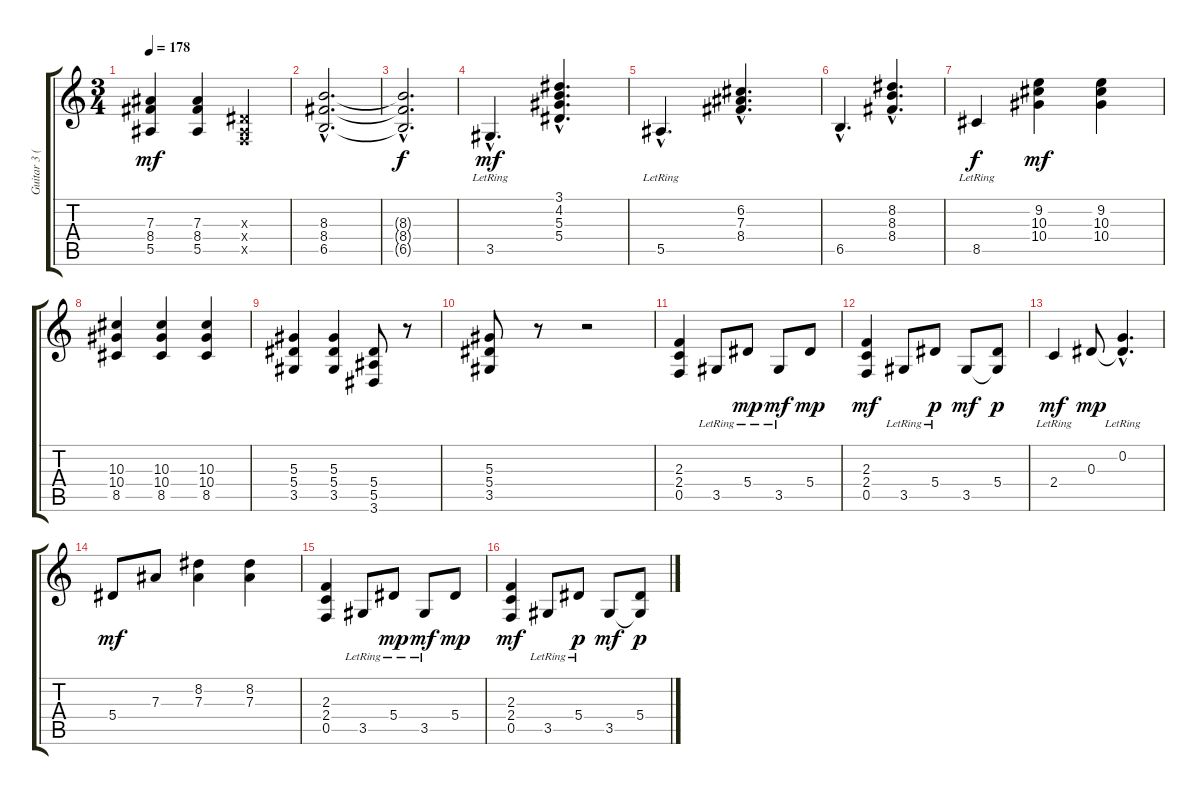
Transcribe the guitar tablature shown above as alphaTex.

\track ("Guitar 3 (Rhytm)" "Guitar 3 (") {instrument distortionguitar}
\staff {score tabs}
\tuning (C4 G3 Eb3 Bb2 F2 C2) {hide}
\ts (3 4)
\tempo 178
\clef g2
\ks c
(7.3 8.4 5.5).4{dy mf} (7.3 8.4 5.5).4 (0.3{x} 0.4{x} 0.5{x}).4 |
(8.3{hac} 8.4{hac} 6.5{hac}).2{d} |
(8.3{hac t} 8.4{hac t} 6.5{hac t}).2{d dy f} |
3.5{hac lr}.4{d dy mf} (3.1{hac} 4.2{hac} 5.3{hac} 5.4{hac}).4{d} |
5.5{hac lr}.4{d} (6.2{hac} 7.3{hac} 8.4{hac}).4{d} |
6.5{hac}.4{d} (8.2{hac} 8.3{hac} 8.4{hac}).4{d} |
8.5{lr}.4{dy f} (9.2 10.3 10.4).4{dy mf} (9.2 10.3 10.4).4 |
(10.3 10.4 8.5).4 (10.3 10.4 8.5).4 (10.3 10.4 8.5).4 |
(5.3 5.4 3.5).4 (5.3 5.4 3.5).4 (5.4 5.5 3.6).8 r.8 |
(5.3 5.4 3.5).8 r.8 r.2 |
(2.3 2.4 0.5).4{balance 12} 3.5{lr}.8 5.4{lr}.8{dy mp} 3.5{lr}.8{dy mf} 5.4.8{dy mp} |
(2.3 2.4 0.5).4{dy mf} 3.5{lr}.8 5.4{lr}.8{dy p} 3.5.8{dy mf} (5.4 3.5{t}).8{dy p} |
2.4{lr}.4{dy mf} 0.3.8{dy mp} (0.2{hac lr} 0.3{hac t}).4{d} |
5.4.8{dy mf} 7.3.8 (8.2 7.3).4 (8.2 7.3).4 |
(2.3 2.4 0.5).4 3.5{lr}.8 5.4{lr}.8{dy mp} 3.5{lr}.8{dy mf} 5.4.8{dy mp} |
(2.3 2.4 0.5).4{dy mf} 3.5{lr}.8 5.4{lr}.8{dy p} 3.5.8{dy mf} (5.4 3.5{t}).8{dy p}
